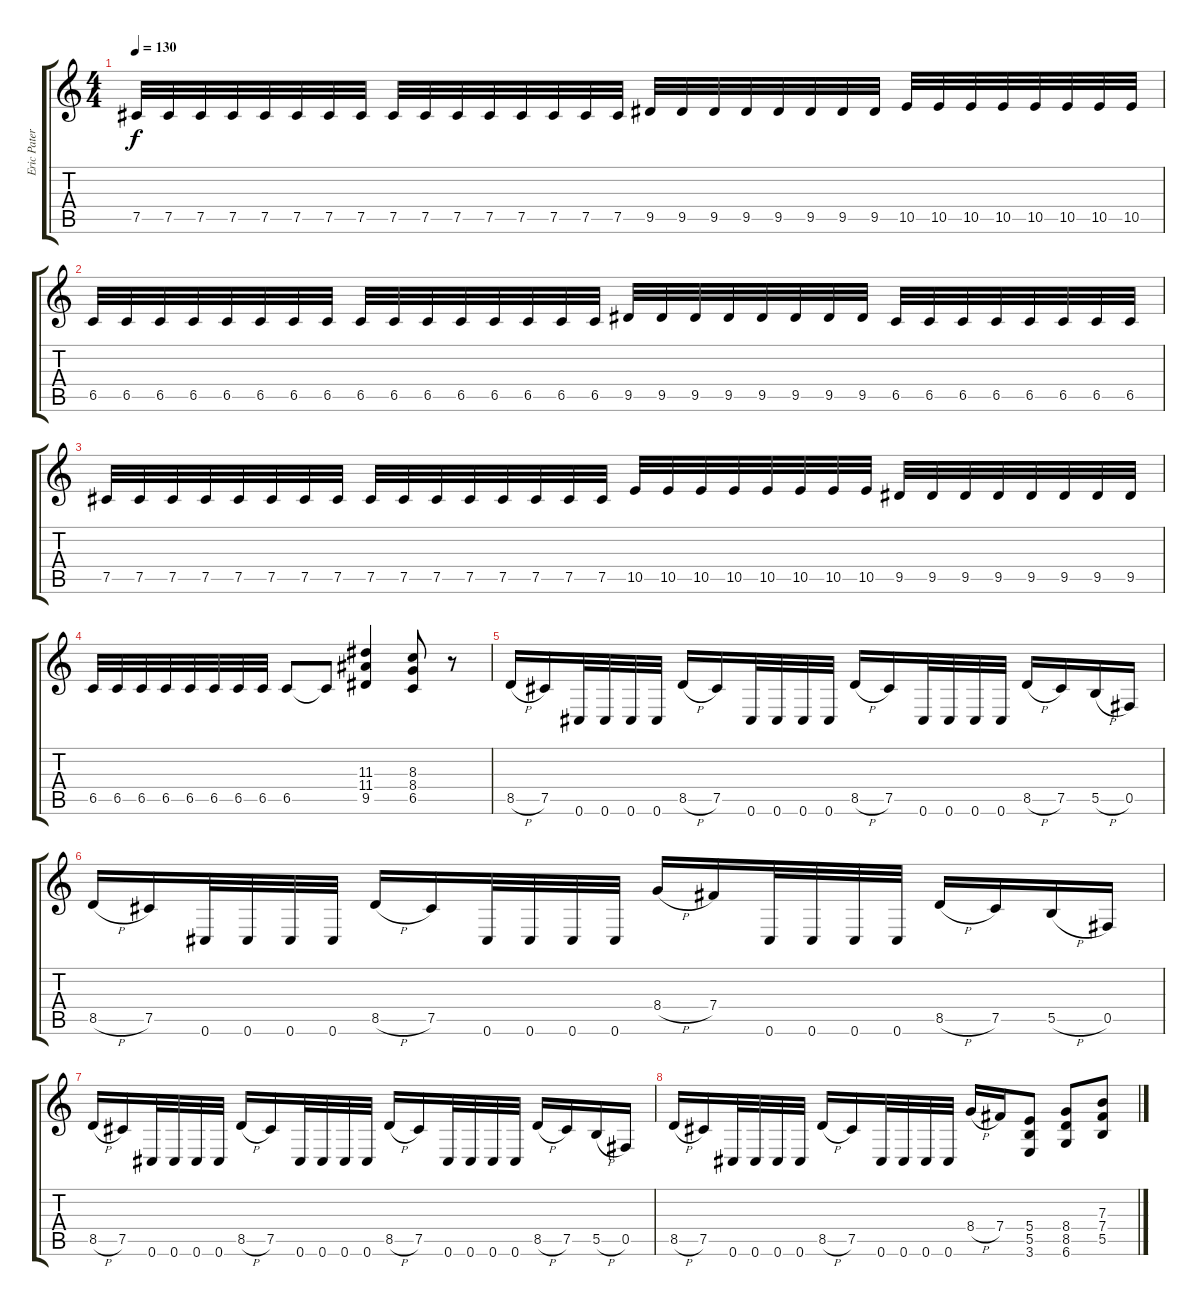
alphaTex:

\track ("Eric Paterson" "Eric Pater") {instrument distortionguitar}
\staff {score tabs}
\tuning (Db4 A3 E3 B2 Gb2 Db2) {hide}
\ts (4 4)
\tempo 130
\clef g2
\ks c
7.5.32{dy f} 7.5.32 7.5.32 7.5.32 7.5.32 7.5.32 7.5.32 7.5.32 7.5.32 7.5.32 7.5.32 7.5.32 7.5.32 7.5.32 7.5.32 7.5.32 9.5.32 9.5.32 9.5.32 9.5.32 9.5.32 9.5.32 9.5.32 9.5.32 10.5.32 10.5.32 10.5.32 10.5.32 10.5.32 10.5.32 10.5.32 10.5.32 |
6.5.32 6.5.32 6.5.32 6.5.32 6.5.32 6.5.32 6.5.32 6.5.32 6.5.32 6.5.32 6.5.32 6.5.32 6.5.32 6.5.32 6.5.32 6.5.32 9.5.32 9.5.32 9.5.32 9.5.32 9.5.32 9.5.32 9.5.32 9.5.32 6.5.32 6.5.32 6.5.32 6.5.32 6.5.32 6.5.32 6.5.32 6.5.32 |
7.5.32 7.5.32 7.5.32 7.5.32 7.5.32 7.5.32 7.5.32 7.5.32 7.5.32 7.5.32 7.5.32 7.5.32 7.5.32 7.5.32 7.5.32 7.5.32 10.5.32 10.5.32 10.5.32 10.5.32 10.5.32 10.5.32 10.5.32 10.5.32 9.5.32 9.5.32 9.5.32 9.5.32 9.5.32 9.5.32 9.5.32 9.5.32 |
6.5.32 6.5.32 6.5.32 6.5.32 6.5.32 6.5.32 6.5.32 6.5.32 6.5.8 6.5{t}.8 (11.3 11.4 9.5).4 (8.3 8.4 6.5).8 r.8 |
8.5{h}.16 7.5.16 0.6.32 0.6.32 0.6.32 0.6.32 8.5{h}.16 7.5.16 0.6.32 0.6.32 0.6.32 0.6.32 8.5{h}.16 7.5.16 0.6.32 0.6.32 0.6.32 0.6.32 8.5{h}.16 7.5.16 5.5{h}.16 0.5.16 |
8.5{h}.16 7.5.16 0.6.32 0.6.32 0.6.32 0.6.32 8.5{h}.16 7.5.16 0.6.32 0.6.32 0.6.32 0.6.32 8.4{h}.16 7.4.16 0.6.32 0.6.32 0.6.32 0.6.32 8.5{h}.16 7.5.16 5.5{h}.16 0.5.16 |
8.5{h}.16 7.5.16 0.6.32 0.6.32 0.6.32 0.6.32 8.5{h}.16 7.5.16 0.6.32 0.6.32 0.6.32 0.6.32 8.5{h}.16 7.5.16 0.6.32 0.6.32 0.6.32 0.6.32 8.5{h}.16 7.5.16 5.5{h}.16 0.5.16 |
8.5{h}.16 7.5.16 0.6.32 0.6.32 0.6.32 0.6.32 8.5{h}.16 7.5.16 0.6.32 0.6.32 0.6.32 0.6.32 8.4{h}.16 7.4.16 (5.4 5.5 3.6).8 (8.4 8.5 6.6).8 (7.3 7.4 5.5).8
